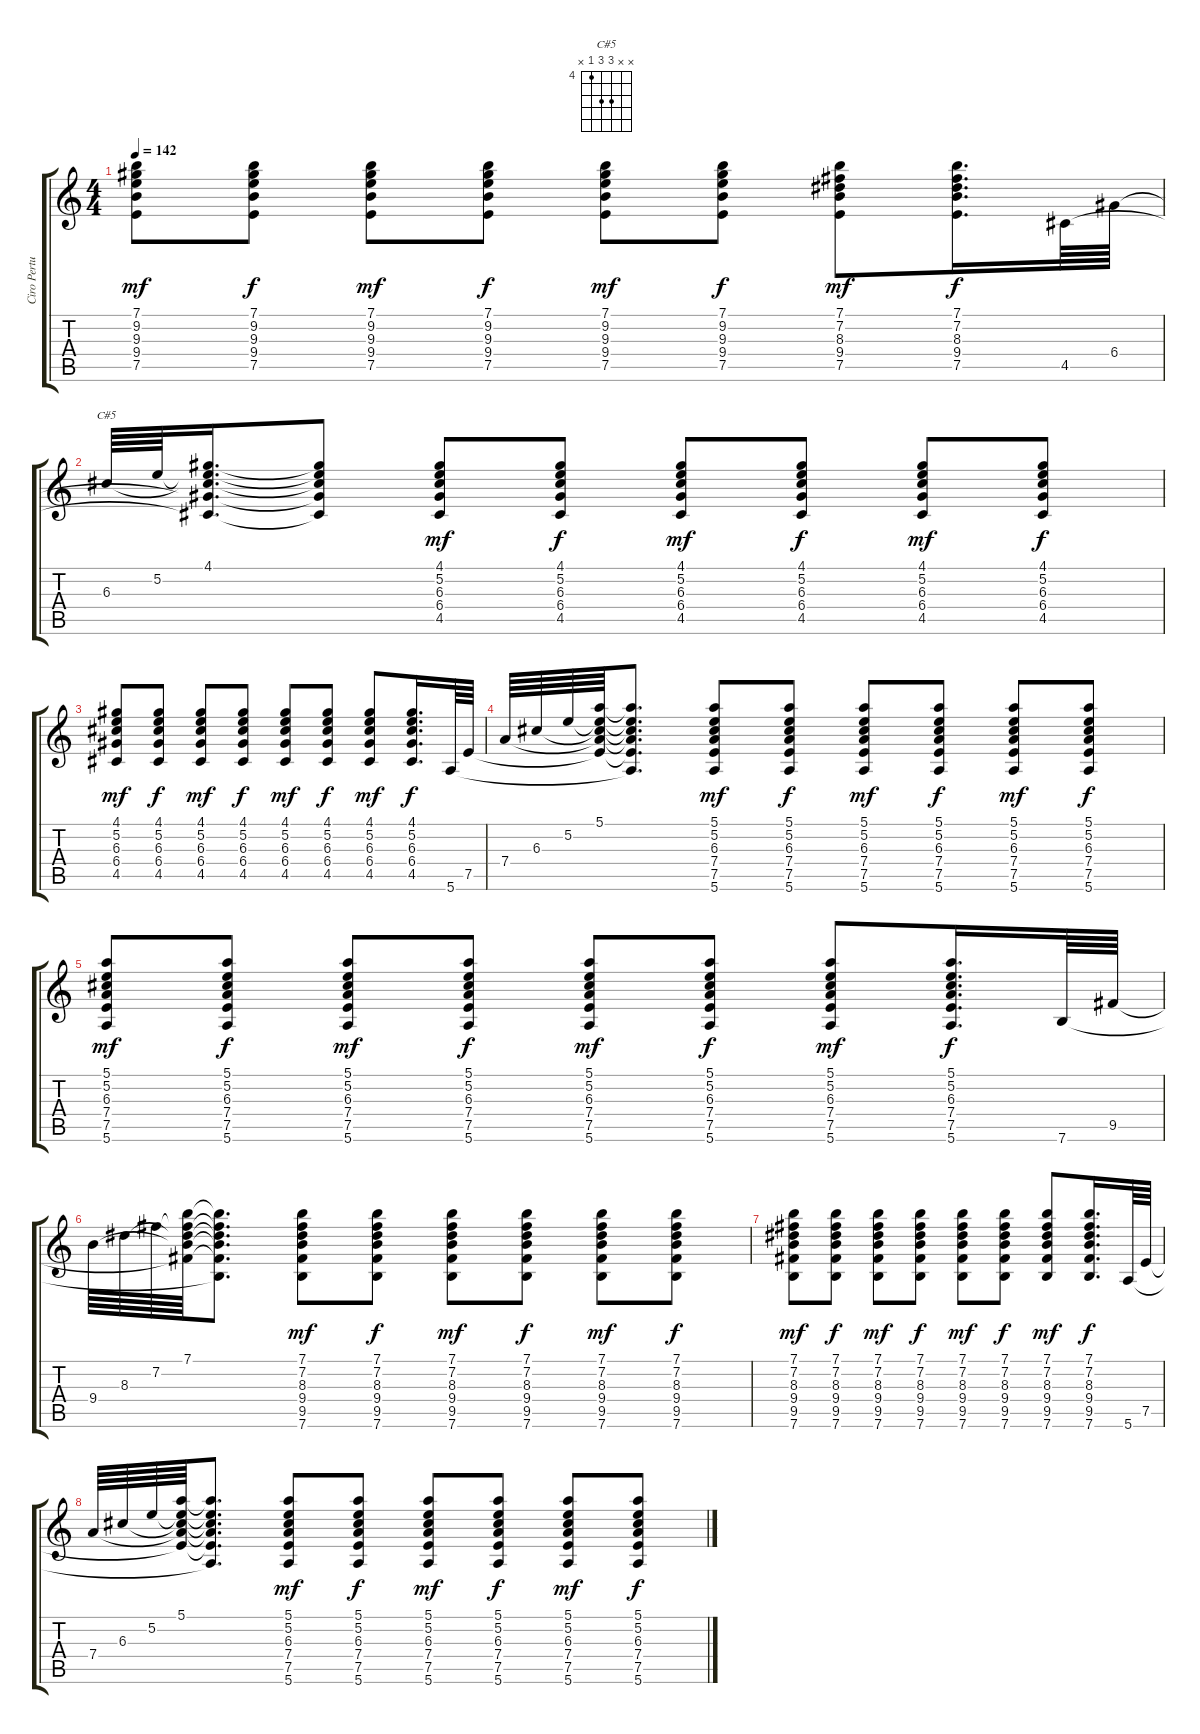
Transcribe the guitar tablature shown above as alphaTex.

\track ("Ciro Pertusi" "Ciro Pertu") {instrument acousticguitarsteel}
\staff {score tabs}
\tuning (E4 B3 G3 D3 A2 E2) {hide}
\chord ("C#5" x x 6 6 4 x) {firstfret 4}
\ts (4 4)
\tempo 142
\clef g2
\ks c
(7.1 9.2 9.3 9.4 7.5).8{dy mf} (7.1 9.2 9.3 9.4 7.5).8{dy f} (7.1 9.2 9.3 9.4 7.5).8{dy mf} (7.1 9.2 9.3 9.4 7.5).8{dy f} (7.1 9.2 9.3 9.4 7.5).8{dy mf} (7.1 9.2 9.3 9.4 7.5).8{dy f} (7.1 7.2 8.3 9.4 7.5).8{dy mf} (7.1 7.2 8.3 9.4 7.5).16{d dy f} 4.5.64 6.4.64 |
6.3.64{ch "C#5"} 5.2.64 (4.1 5.2{t} 6.3{t} 6.4{t} 4.5{t}).16{d} (4.1{t} 5.2{t} 6.3{t} 6.4{t} 4.5{t}).8 (4.1 5.2 6.3 6.4 4.5).8{dy mf} (4.1 5.2 6.3 6.4 4.5).8{dy f} (4.1 5.2 6.3 6.4 4.5).8{dy mf} (4.1 5.2 6.3 6.4 4.5).8{dy f} (4.1 5.2 6.3 6.4 4.5).8{dy mf} (4.1 5.2 6.3 6.4 4.5).8{dy f} |
(4.1 5.2 6.3 6.4 4.5).8{dy mf} (4.1 5.2 6.3 6.4 4.5).8{dy f} (4.1 5.2 6.3 6.4 4.5).8{dy mf} (4.1 5.2 6.3 6.4 4.5).8{dy f} (4.1 5.2 6.3 6.4 4.5).8{dy mf} (4.1 5.2 6.3 6.4 4.5).8{dy f} (4.1 5.2 6.3 6.4 4.5).8{dy mf} (4.1 5.2 6.3 6.4 4.5).16{d dy f} 5.6.64 7.5.64 |
7.4.64 6.3.64 5.2.64 (5.1 5.2{t} 6.3{t} 7.4{t} 7.5{t}).64 (5.1{t} 5.2{t} 6.3{t} 7.4{t} 7.5{t} 5.6{t}).8{d} (5.1 5.2 6.3 7.4 7.5 5.6).8{dy mf} (5.1 5.2 6.3 7.4 7.5 5.6).8{dy f} (5.1 5.2 6.3 7.4 7.5 5.6).8{dy mf} (5.1 5.2 6.3 7.4 7.5 5.6).8{dy f} (5.1 5.2 6.3 7.4 7.5 5.6).8{dy mf} (5.1 5.2 6.3 7.4 7.5 5.6).8{dy f} |
(5.1 5.2 6.3 7.4 7.5 5.6).8{dy mf} (5.1 5.2 6.3 7.4 7.5 5.6).8{dy f} (5.1 5.2 6.3 7.4 7.5 5.6).8{dy mf} (5.1 5.2 6.3 7.4 7.5 5.6).8{dy f} (5.1 5.2 6.3 7.4 7.5 5.6).8{dy mf} (5.1 5.2 6.3 7.4 7.5 5.6).8{dy f} (5.1 5.2 6.3 7.4 7.5 5.6).8{dy mf} (5.1 5.2 6.3 7.4 7.5 5.6).16{d dy f} 7.6.64 9.5.64 |
9.4.64 8.3.64 7.2.64 (7.1 7.2{t} 8.3{t} 9.4{t} 9.5{t}).64 (7.1{t} 7.2{t} 8.3{t} 9.4{t} 9.5{t} 7.6{t}).8{d} (7.1 7.2 8.3 9.4 9.5 7.6).8{dy mf} (7.1 7.2 8.3 9.4 9.5 7.6).8{dy f} (7.1 7.2 8.3 9.4 9.5 7.6).8{dy mf} (7.1 7.2 8.3 9.4 9.5 7.6).8{dy f} (7.1 7.2 8.3 9.4 9.5 7.6).8{dy mf} (7.1 7.2 8.3 9.4 9.5 7.6).8{dy f} |
(7.1 7.2 8.3 9.4 9.5 7.6).8{dy mf} (7.1 7.2 8.3 9.4 9.5 7.6).8{dy f} (7.1 7.2 8.3 9.4 9.5 7.6).8{dy mf} (7.1 7.2 8.3 9.4 9.5 7.6).8{dy f} (7.1 7.2 8.3 9.4 9.5 7.6).8{dy mf} (7.1 7.2 8.3 9.4 9.5 7.6).8{dy f} (7.1 7.2 8.3 9.4 9.5 7.6).8{dy mf} (7.1 7.2 8.3 9.4 9.5 7.6).16{d dy f} 5.6.64 7.5.64 |
7.4.64 6.3.64 5.2.64 (5.1 5.2{t} 6.3{t} 7.4{t} 7.5{t}).64 (5.1{t} 5.2{t} 6.3{t} 7.4{t} 7.5{t} 5.6{t}).8{d} (5.1 5.2 6.3 7.4 7.5 5.6).8{dy mf} (5.1 5.2 6.3 7.4 7.5 5.6).8{dy f} (5.1 5.2 6.3 7.4 7.5 5.6).8{dy mf} (5.1 5.2 6.3 7.4 7.5 5.6).8{dy f} (5.1 5.2 6.3 7.4 7.5 5.6).8{dy mf} (5.1 5.2 6.3 7.4 7.5 5.6).8{dy f}
